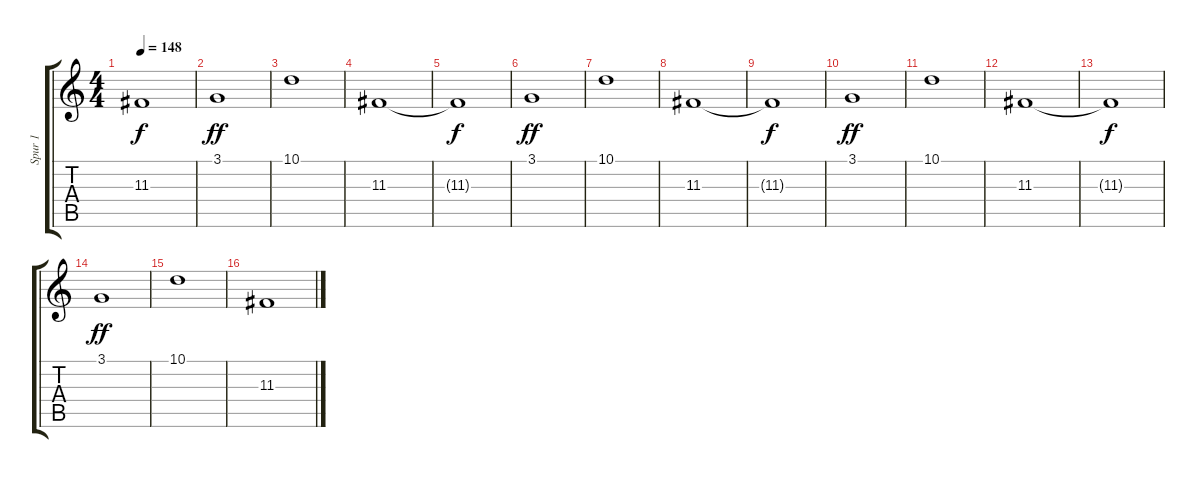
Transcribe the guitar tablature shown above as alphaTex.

\track ("Spur 1" "Spur 1") {instrument pad1newage}
\staff {score tabs}
\tuning (E4 B3 G3 D3 A2 E2) {hide}
\ts (4 4)
\tempo 148
\clef g2
\ks c
11.3{t}.1{dy f} |
3.1.1{dy ff} |
10.1.1 |
11.3.1 |
11.3{t}.1{dy f} |
3.1.1{dy ff} |
10.1.1 |
11.3.1 |
11.3{t}.1{dy f} |
3.1.1{dy ff} |
10.1.1 |
11.3.1 |
11.3{t}.1{dy f} |
3.1.1{dy ff} |
10.1.1 |
11.3.1
